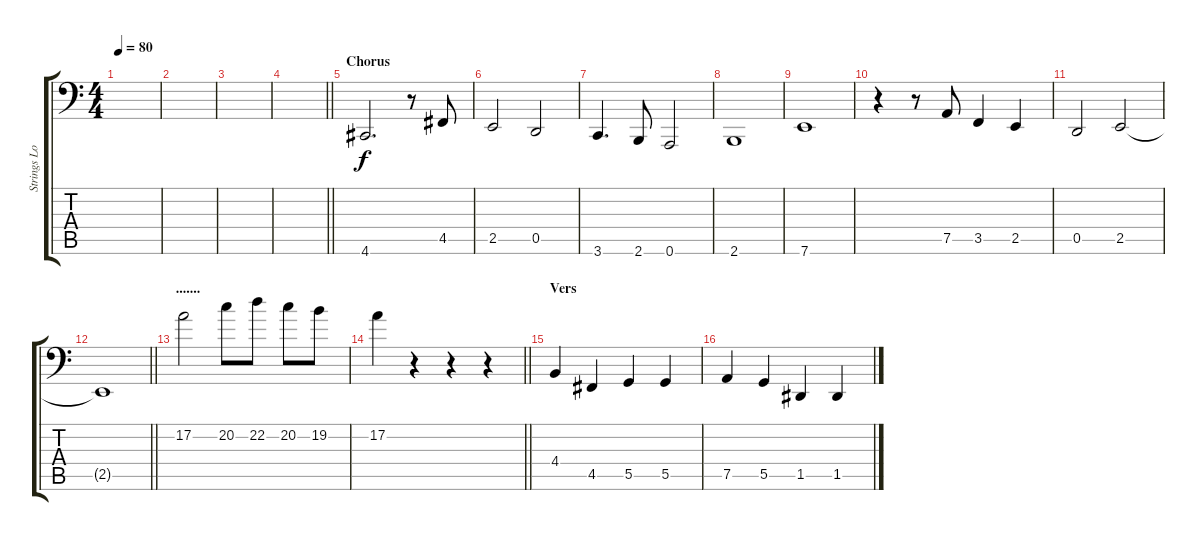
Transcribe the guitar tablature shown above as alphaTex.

\track ("Strings Low" "Strings Lo") {instrument stringensemble1}
\staff {score tabs}
\tuning (A3 E3 C3 G2 D2 A1) {hide}
\ts (4 4)
\tempo 80
\clef f4
\ks c
|
|
|
\barLineRight lightlight
|
\section ("" "Chorus")
4.6.2{d} r.8 4.5.8 |
2.5.2 0.5.2 |
3.6.4{d} 2.6.8 0.6.2 |
2.6.1 |
7.6.1 |
r.4 r.8 7.5.8 3.5.4 2.5.4 |
0.5.2 2.5.2 |
\barLineRight lightlight
2.5{t}.1 |
\section ("" ".......")
17.2.2 20.2.8 22.2.8 20.2.8 19.2.8 |
\barLineRight lightlight
17.2.4 r.4 r.4 r.4 |
\section ("" "Vers")
4.4.4 4.5.4 5.5.4 5.5.4 |
7.5.4 5.5.4 1.5.4 1.5.4
